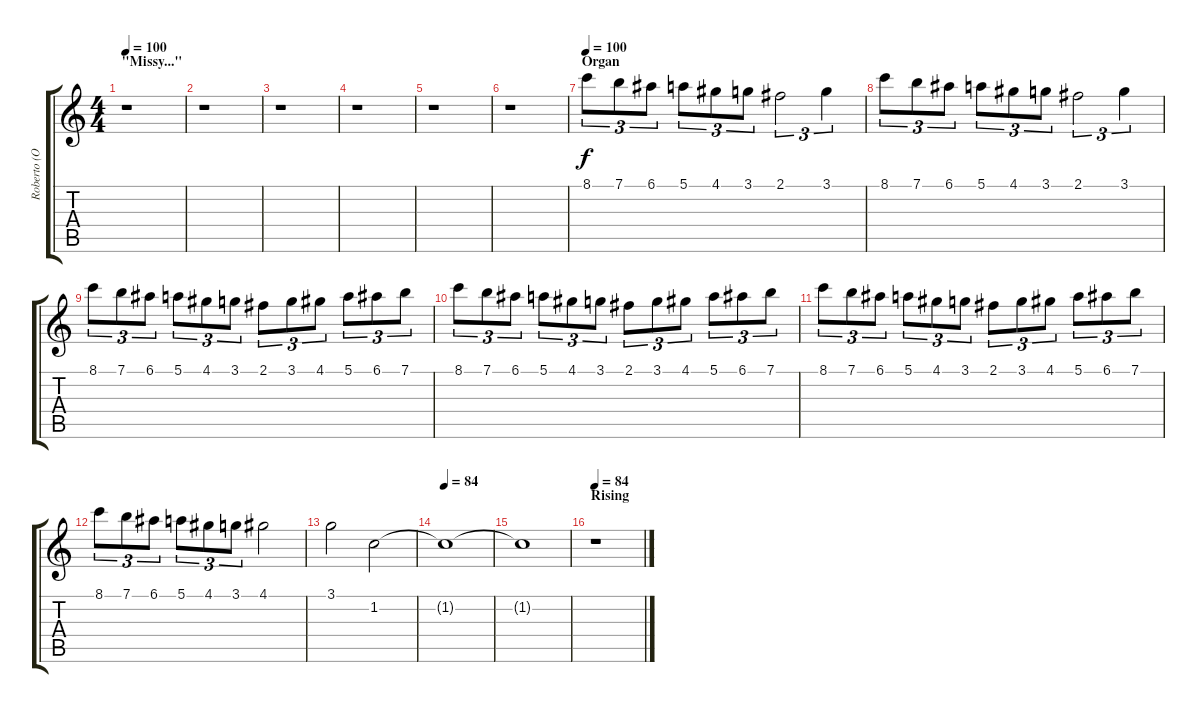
\track ("Roberto (Organ)" "Roberto (O") {instrument drawbarorgan}
\staff {score tabs}
\tuning (E5 B4 G4 D4 A3 E3) {hide}
\ts (4 4)
\section ("" "\"Missy...\"")
\tempo 100
\clef g2
\ks c
r.1{dy f} |
r.1 |
r.1 |
r.1 |
r.1 |
r.1 |
\section ("" "Organ")
\tempo 100
8.1.8{tu (3 2)} 7.1.8{tu (3 2)} 6.1.8{tu (3 2)} 5.1.8{tu (3 2)} 4.1.8{tu (3 2)} 3.1.8{tu (3 2)} 2.1.2{tu (3 2)} 3.1.4{tu (3 2)} |
8.1.8{tu (3 2)} 7.1.8{tu (3 2)} 6.1.8{tu (3 2)} 5.1.8{tu (3 2)} 4.1.8{tu (3 2)} 3.1.8{tu (3 2)} 2.1.2{tu (3 2)} 3.1.4{tu (3 2)} |
8.1.8{tu (3 2)} 7.1.8{tu (3 2)} 6.1.8{tu (3 2)} 5.1.8{tu (3 2)} 4.1.8{tu (3 2)} 3.1.8{tu (3 2)} 2.1.8{tu (3 2)} 3.1.8{tu (3 2)} 4.1.8{tu (3 2)} 5.1.8{tu (3 2)} 6.1.8{tu (3 2)} 7.1.8{tu (3 2)} |
8.1.8{tu (3 2)} 7.1.8{tu (3 2)} 6.1.8{tu (3 2)} 5.1.8{tu (3 2)} 4.1.8{tu (3 2)} 3.1.8{tu (3 2)} 2.1.8{tu (3 2)} 3.1.8{tu (3 2)} 4.1.8{tu (3 2)} 5.1.8{tu (3 2)} 6.1.8{tu (3 2)} 7.1.8{tu (3 2)} |
8.1.8{tu (3 2)} 7.1.8{tu (3 2)} 6.1.8{tu (3 2)} 5.1.8{tu (3 2)} 4.1.8{tu (3 2)} 3.1.8{tu (3 2)} 2.1.8{tu (3 2)} 3.1.8{tu (3 2)} 4.1.8{tu (3 2)} 5.1.8{tu (3 2)} 6.1.8{tu (3 2)} 7.1.8{tu (3 2)} |
8.1.8{tu (3 2)} 7.1.8{tu (3 2)} 6.1.8{tu (3 2)} 5.1.8{tu (3 2)} 4.1.8{tu (3 2)} 3.1.8{tu (3 2)} 4.1.2 |
3.1.2 1.2.2 |
\tempo 84
1.2{t}.1 |
1.2{t}.1{volume 0} |
\section ("" "Rising")
\tempo 84
r.1
